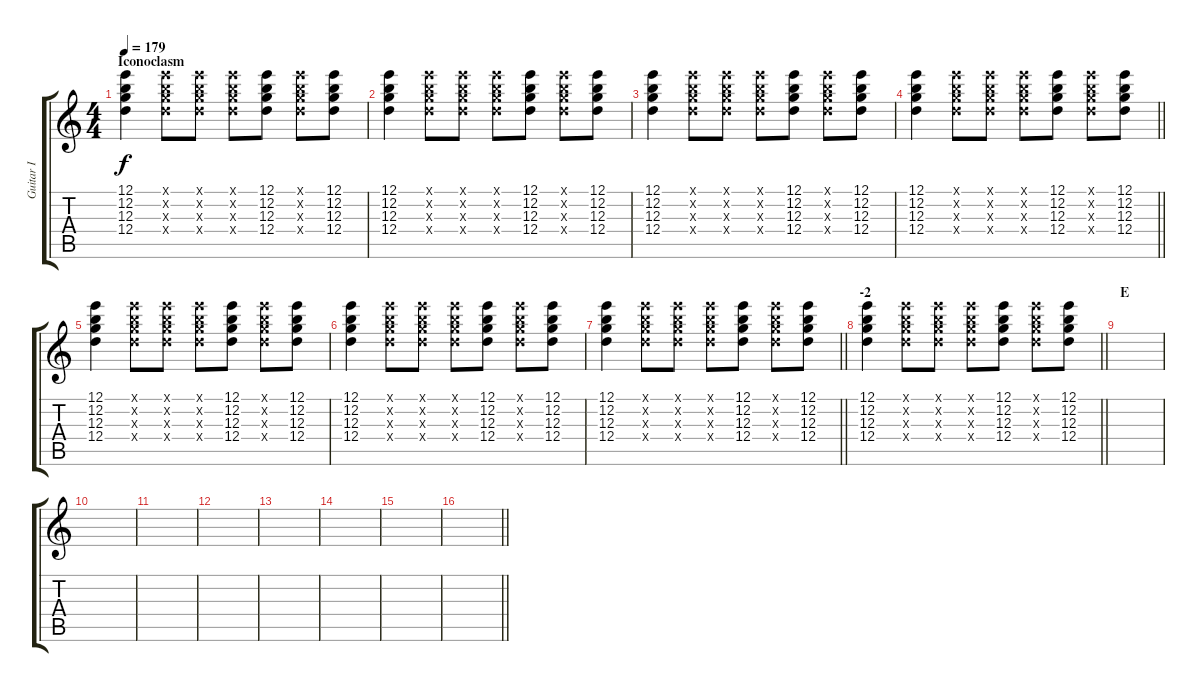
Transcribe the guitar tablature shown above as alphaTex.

\track ("Guitar I" "Guitar I") {instrument overdrivenguitar}
\staff {score tabs}
\tuning (E4 B3 G3 D3 A2 E2) {hide}
\ts (4 4)
\section ("" "Iconoclasm")
\tempo 179
\clef g2
\ks c
(12.1 12.2 12.3 12.4).4{dy f} (12.1{x} 12.2{x} 12.3{x} 12.4{x}).8 (12.1{x} 12.2{x} 12.3{x} 12.4{x}).8 (12.1{x} 12.2{x} 12.3{x} 12.4{x}).8 (12.1 12.2 12.3 12.4).8 (12.1{x} 12.2{x} 12.3{x} 12.4{x}).8 (12.1 12.2 12.3 12.4).8 |
(12.1 12.2 12.3 12.4).4 (12.1{x} 12.2{x} 12.3{x} 12.4{x}).8 (12.1{x} 12.2{x} 12.3{x} 12.4{x}).8 (12.1{x} 12.2{x} 12.3{x} 12.4{x}).8 (12.1 12.2 12.3 12.4).8 (12.1{x} 12.2{x} 12.3{x} 12.4{x}).8 (12.1 12.2 12.3 12.4).8 |
(12.1 12.2 12.3 12.4).4 (12.1{x} 12.2{x} 12.3{x} 12.4{x}).8 (12.1{x} 12.2{x} 12.3{x} 12.4{x}).8 (12.1{x} 12.2{x} 12.3{x} 12.4{x}).8 (12.1 12.2 12.3 12.4).8 (12.1{x} 12.2{x} 12.3{x} 12.4{x}).8 (12.1 12.2 12.3 12.4).8 |
\barLineRight lightlight
(12.1 12.2 12.3 12.4).4 (12.1{x} 12.2{x} 12.3{x} 12.4{x}).8 (12.1{x} 12.2{x} 12.3{x} 12.4{x}).8 (12.1{x} 12.2{x} 12.3{x} 12.4{x}).8 (12.1 12.2 12.3 12.4).8 (12.1{x} 12.2{x} 12.3{x} 12.4{x}).8 (12.1 12.2 12.3 12.4).8 |
(12.1 12.2 12.3 12.4).4 (12.1{x} 12.2{x} 12.3{x} 12.4{x}).8 (12.1{x} 12.2{x} 12.3{x} 12.4{x}).8 (12.1{x} 12.2{x} 12.3{x} 12.4{x}).8 (12.1 12.2 12.3 12.4).8 (12.1{x} 12.2{x} 12.3{x} 12.4{x}).8 (12.1 12.2 12.3 12.4).8 |
(12.1 12.2 12.3 12.4).4 (12.1{x} 12.2{x} 12.3{x} 12.4{x}).8 (12.1{x} 12.2{x} 12.3{x} 12.4{x}).8 (12.1{x} 12.2{x} 12.3{x} 12.4{x}).8 (12.1 12.2 12.3 12.4).8 (12.1{x} 12.2{x} 12.3{x} 12.4{x}).8 (12.1 12.2 12.3 12.4).8 |
\barLineRight lightlight
(12.1 12.2 12.3 12.4).4 (12.1{x} 12.2{x} 12.3{x} 12.4{x}).8 (12.1{x} 12.2{x} 12.3{x} 12.4{x}).8 (12.1{x} 12.2{x} 12.3{x} 12.4{x}).8 (12.1 12.2 12.3 12.4).8 (12.1{x} 12.2{x} 12.3{x} 12.4{x}).8 (12.1 12.2 12.3 12.4).8 |
\section ("" "-2")
\barLineRight lightlight
(12.1 12.2 12.3 12.4).4 (12.1{x} 12.2{x} 12.3{x} 12.4{x}).8 (12.1{x} 12.2{x} 12.3{x} 12.4{x}).8 (12.1{x} 12.2{x} 12.3{x} 12.4{x}).8 (12.1 12.2 12.3 12.4).8 (12.1{x} 12.2{x} 12.3{x} 12.4{x}).8 (12.1 12.2 12.3 12.4).8 |
\section ("" "E")
|
|
|
|
|
|
|
\barLineRight lightlight
